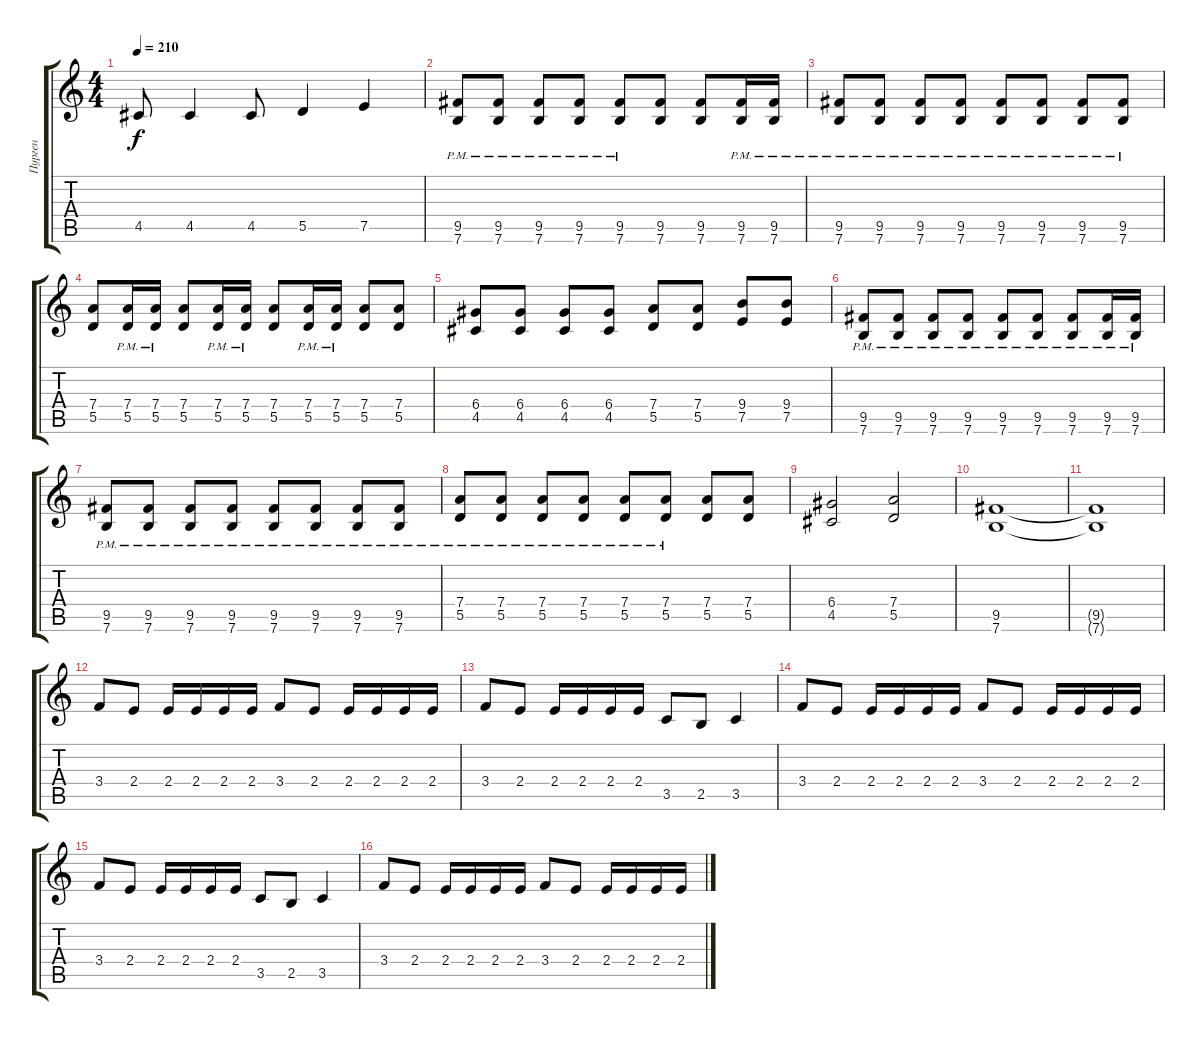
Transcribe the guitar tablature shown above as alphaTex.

\track ("Пурген" "Пурген") {instrument distortionguitar}
\staff {score tabs}
\tuning (E4 B3 G3 D3 A2 E2) {hide}
\ts (4 4)
\tempo 210
\clef g2
\ks c
4.5.8{dy f} 4.5.4 4.5.8 5.5.4 7.5.4 |
(9.5{pm} 7.6{pm}).8 (9.5{pm} 7.6{pm}).8 (9.5{pm} 7.6{pm}).8 (9.5{pm} 7.6{pm}).8 (9.5{pm} 7.6{pm}).8 (9.5 7.6).8 (9.5 7.6).8 (9.5{pm} 7.6{pm}).16 (9.5{pm} 7.6{pm}).16 |
(9.5{pm} 7.6{pm}).8 (9.5{pm} 7.6{pm}).8 (9.5{pm} 7.6{pm}).8 (9.5{pm} 7.6{pm}).8 (9.5{pm} 7.6{pm}).8 (9.5{pm} 7.6{pm}).8 (9.5{pm} 7.6{pm}).8 (9.5{pm} 7.6{pm}).8 |
(7.4 5.5).8 (7.4{pm} 5.5{pm}).16 (7.4{pm} 5.5{pm}).16 (7.4 5.5).8 (7.4{pm} 5.5{pm}).16 (7.4{pm} 5.5{pm}).16 (7.4 5.5).8 (7.4{pm} 5.5{pm}).16 (7.4{pm} 5.5{pm}).16 (7.4 5.5).8 (7.4 5.5).8 |
(6.4 4.5).8 (6.4 4.5).8 (6.4 4.5).8 (6.4 4.5).8 (7.4 5.5).8 (7.4 5.5).8 (9.4 7.5).8 (9.4 7.5).8 |
(9.5{pm} 7.6{pm}).8 (9.5{pm} 7.6{pm}).8 (9.5{pm} 7.6{pm}).8 (9.5{pm} 7.6{pm}).8 (9.5{pm} 7.6{pm}).8 (9.5{pm} 7.6{pm}).8 (9.5{pm} 7.6{pm}).8 (9.5{pm} 7.6{pm}).16 (9.5{pm} 7.6{pm}).16 |
(9.5{pm} 7.6{pm}).8 (9.5{pm} 7.6{pm}).8 (9.5{pm} 7.6{pm}).8 (9.5{pm} 7.6{pm}).8 (9.5{pm} 7.6{pm}).8 (9.5{pm} 7.6{pm}).8 (9.5{pm} 7.6{pm}).8 (9.5{pm} 7.6{pm}).8 |
(7.4{pm} 5.5{pm}).8 (7.4{pm} 5.5{pm}).8 (7.4{pm} 5.5{pm}).8 (7.4{pm} 5.5{pm}).8 (7.4{pm} 5.5{pm}).8 (7.4{pm} 5.5{pm}).8 (7.4 5.5).8 (7.4 5.5).8 |
(6.4 4.5).2 (7.4 5.5).2 |
(9.5 7.6).1 |
(9.5{t} 7.6{t}).1 |
3.4.8 2.4.8 2.4.16 2.4.16 2.4.16 2.4.16 3.4.8 2.4.8 2.4.16 2.4.16 2.4.16 2.4.16 |
3.4.8 2.4.8 2.4.16 2.4.16 2.4.16 2.4.16 3.5.8 2.5.8 3.5.4 |
3.4.8 2.4.8 2.4.16 2.4.16 2.4.16 2.4.16 3.4.8 2.4.8 2.4.16 2.4.16 2.4.16 2.4.16 |
3.4.8 2.4.8 2.4.16 2.4.16 2.4.16 2.4.16 3.5.8 2.5.8 3.5.4 |
3.4.8 2.4.8 2.4.16 2.4.16 2.4.16 2.4.16 3.4.8 2.4.8 2.4.16 2.4.16 2.4.16 2.4.16
